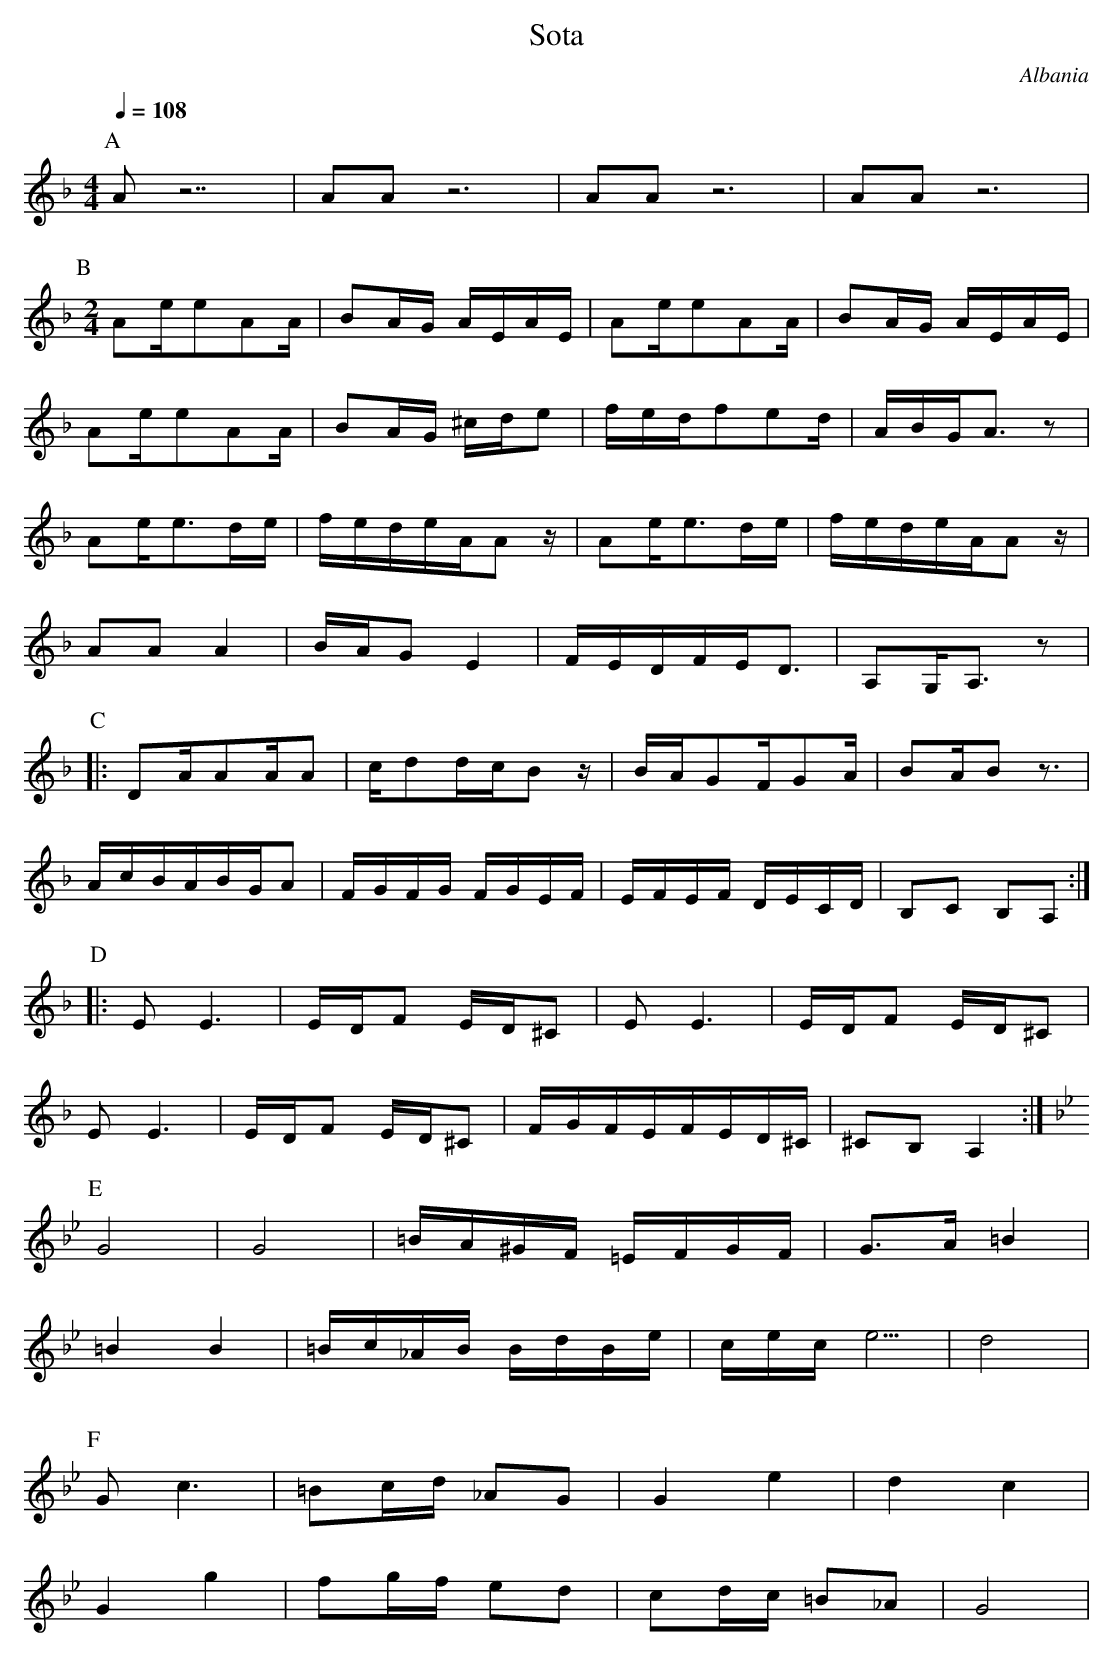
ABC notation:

X:1
T: Sota
O: Albania
M: 4/4
L: 1/16
Q: 1/4=108
K: Dm
P: A
  A2z14    | A2A2z12   | A2A2z12    | A2A2z12    |
P: B
M: 2/4
L: 1/16
  A2ee2A2A |B2AG AEAE  |A2ee2A2A    |B2AG AEAE   |
  A2ee2A2A |B2AG ^cde2 |fedf2e2d    |ABGA3z2     |
  A2ee3de  |fedeAA2z   |A2ee3de     |fedeAA2z     |
  A2A2A4   |BAG2E4     |FEDFED3     |A,2G,A,3z2  |
P: C
|:D2AA2AA2 |cd2dcB2z   |BAG2FG2A    |B2AB2z3     |
  AcBABGA2 |FGFG FGEF  |EFEF DECD   |B,2C2 B,2A,2:|
P: D
|:E2E6     |EDF2 ED^C2 |\
  E2E6     |EDF2 ED^C2 |
  E2E6     |EDF2 ED^C2 |\
  FGFEFED^C|^C2B,2 A,4 :|
P:E
K: Gm
  G8       |G8         |=BA^GF =EFGF|G3A =B4     |
  =B4 B4   |=Bc_AB BdBe|cece5       |d8          |
P:F
  G2c6     |=B2cd _A2G2|G4 e4       |d4 c4       |
  G4 g4    |f2gf e2d2  | c2dc =B2_A2|G8          |
